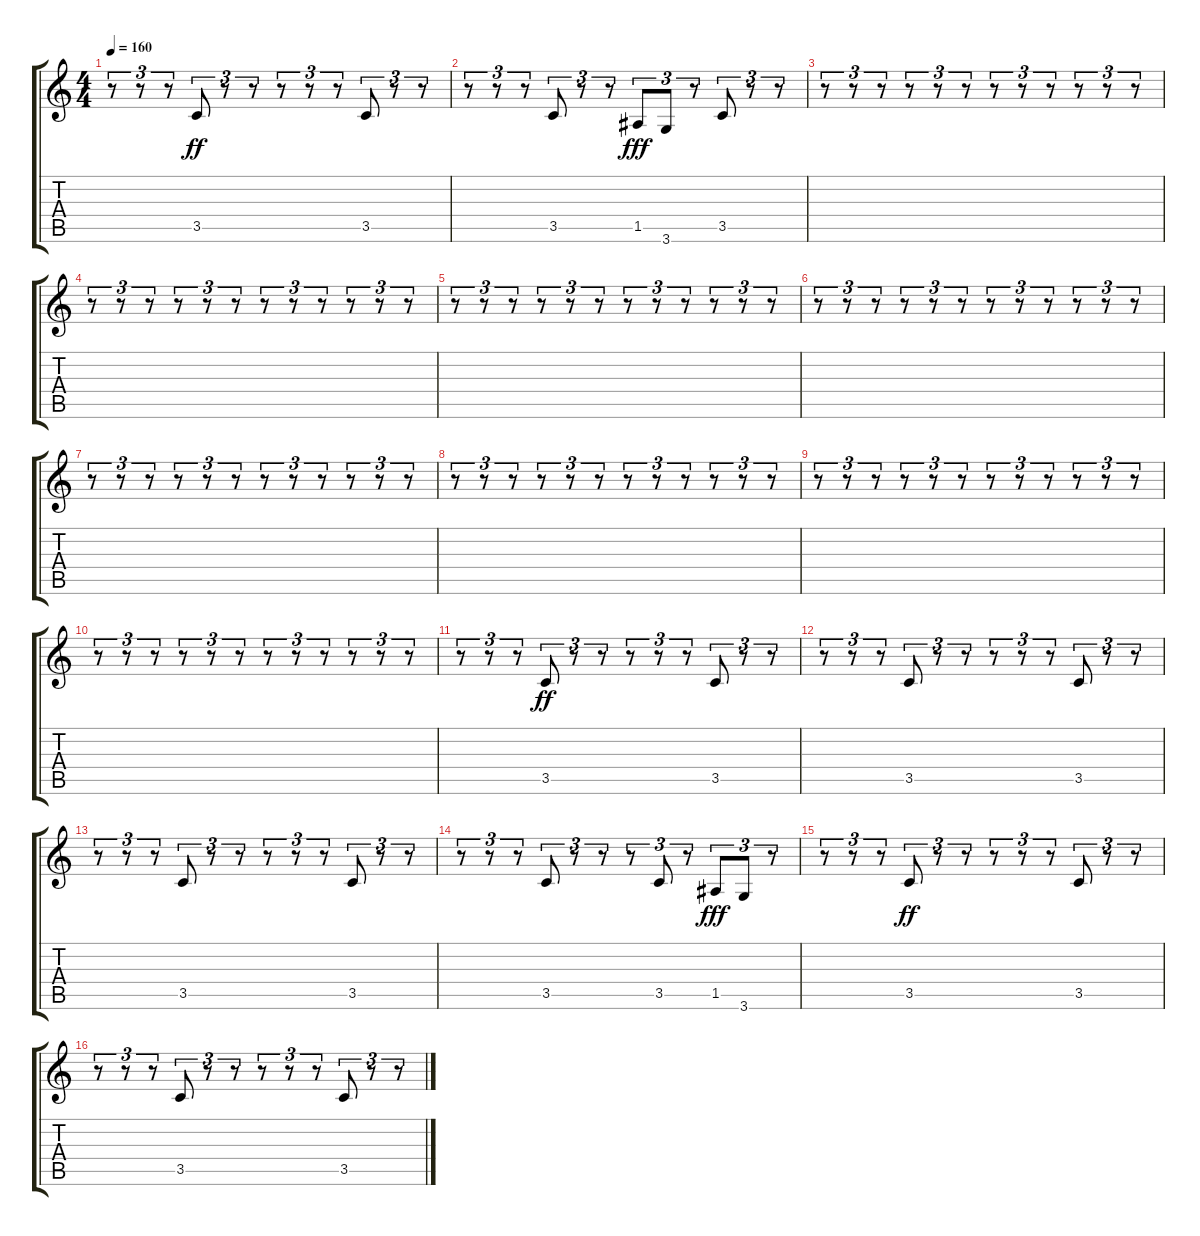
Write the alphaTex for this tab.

\track "" {instrument synthbass2}
\staff {score tabs}
\tuning (E4 B3 G3 D3 A2 E2) {hide}
\ts (4 4)
\tempo 160
\clef g2
\ks c
r.8{tu (3 2) dy ff} r.8{tu (3 2)} r.8{tu (3 2)} 3.5.8{tu (3 2)} r.8{tu (3 2)} r.8{tu (3 2)} r.8{tu (3 2)} r.8{tu (3 2)} r.8{tu (3 2)} 3.5.8{tu (3 2)} r.8{tu (3 2)} r.8{tu (3 2)} |
r.8{tu (3 2)} r.8{tu (3 2)} r.8{tu (3 2)} 3.5.8{tu (3 2)} r.8{tu (3 2)} r.8{tu (3 2)} 1.5.8{tu (3 2) dy fff} 3.6.8{tu (3 2)} r.8{tu (3 2)} 3.5.8{tu (3 2)} r.8{tu (3 2)} r.8{tu (3 2)} |
r.8{tu (3 2)} r.8{tu (3 2)} r.8{tu (3 2)} r.8{tu (3 2)} r.8{tu (3 2)} r.8{tu (3 2)} r.8{tu (3 2)} r.8{tu (3 2)} r.8{tu (3 2)} r.8{tu (3 2)} r.8{tu (3 2)} r.8{tu (3 2)} |
r.8{tu (3 2)} r.8{tu (3 2)} r.8{tu (3 2)} r.8{tu (3 2)} r.8{tu (3 2)} r.8{tu (3 2)} r.8{tu (3 2)} r.8{tu (3 2)} r.8{tu (3 2)} r.8{tu (3 2)} r.8{tu (3 2)} r.8{tu (3 2)} |
r.8{tu (3 2)} r.8{tu (3 2)} r.8{tu (3 2)} r.8{tu (3 2)} r.8{tu (3 2)} r.8{tu (3 2)} r.8{tu (3 2)} r.8{tu (3 2)} r.8{tu (3 2)} r.8{tu (3 2)} r.8{tu (3 2)} r.8{tu (3 2)} |
r.8{tu (3 2)} r.8{tu (3 2)} r.8{tu (3 2)} r.8{tu (3 2)} r.8{tu (3 2)} r.8{tu (3 2)} r.8{tu (3 2)} r.8{tu (3 2)} r.8{tu (3 2)} r.8{tu (3 2)} r.8{tu (3 2)} r.8{tu (3 2)} |
r.8{tu (3 2)} r.8{tu (3 2)} r.8{tu (3 2)} r.8{tu (3 2)} r.8{tu (3 2)} r.8{tu (3 2)} r.8{tu (3 2)} r.8{tu (3 2)} r.8{tu (3 2)} r.8{tu (3 2)} r.8{tu (3 2)} r.8{tu (3 2)} |
r.8{tu (3 2)} r.8{tu (3 2)} r.8{tu (3 2)} r.8{tu (3 2)} r.8{tu (3 2)} r.8{tu (3 2)} r.8{tu (3 2)} r.8{tu (3 2)} r.8{tu (3 2)} r.8{tu (3 2)} r.8{tu (3 2)} r.8{tu (3 2)} |
r.8{tu (3 2)} r.8{tu (3 2)} r.8{tu (3 2)} r.8{tu (3 2)} r.8{tu (3 2)} r.8{tu (3 2)} r.8{tu (3 2)} r.8{tu (3 2)} r.8{tu (3 2)} r.8{tu (3 2)} r.8{tu (3 2)} r.8{tu (3 2)} |
r.8{tu (3 2)} r.8{tu (3 2)} r.8{tu (3 2)} r.8{tu (3 2)} r.8{tu (3 2)} r.8{tu (3 2)} r.8{tu (3 2)} r.8{tu (3 2)} r.8{tu (3 2)} r.8{tu (3 2)} r.8{tu (3 2)} r.8{tu (3 2)} |
r.8{tu (3 2)} r.8{tu (3 2)} r.8{tu (3 2)} 3.5.8{tu (3 2) dy ff} r.8{tu (3 2)} r.8{tu (3 2)} r.8{tu (3 2)} r.8{tu (3 2)} r.8{tu (3 2)} 3.5.8{tu (3 2)} r.8{tu (3 2)} r.8{tu (3 2)} |
r.8{tu (3 2)} r.8{tu (3 2)} r.8{tu (3 2)} 3.5.8{tu (3 2)} r.8{tu (3 2)} r.8{tu (3 2)} r.8{tu (3 2)} r.8{tu (3 2)} r.8{tu (3 2)} 3.5.8{tu (3 2)} r.8{tu (3 2)} r.8{tu (3 2)} |
r.8{tu (3 2)} r.8{tu (3 2)} r.8{tu (3 2)} 3.5.8{tu (3 2)} r.8{tu (3 2)} r.8{tu (3 2)} r.8{tu (3 2)} r.8{tu (3 2)} r.8{tu (3 2)} 3.5.8{tu (3 2)} r.8{tu (3 2)} r.8{tu (3 2)} |
r.8{tu (3 2)} r.8{tu (3 2)} r.8{tu (3 2)} 3.5.8{tu (3 2)} r.8{tu (3 2)} r.8{tu (3 2)} r.8{tu (3 2)} 3.5.8{tu (3 2)} r.8{tu (3 2)} 1.5.8{tu (3 2) dy fff} 3.6.8{tu (3 2)} r.8{tu (3 2)} |
r.8{tu (3 2)} r.8{tu (3 2)} r.8{tu (3 2)} 3.5.8{tu (3 2) dy ff} r.8{tu (3 2)} r.8{tu (3 2)} r.8{tu (3 2)} r.8{tu (3 2)} r.8{tu (3 2)} 3.5.8{tu (3 2)} r.8{tu (3 2)} r.8{tu (3 2)} |
r.8{tu (3 2)} r.8{tu (3 2)} r.8{tu (3 2)} 3.5.8{tu (3 2)} r.8{tu (3 2)} r.8{tu (3 2)} r.8{tu (3 2)} r.8{tu (3 2)} r.8{tu (3 2)} 3.5.8{tu (3 2)} r.8{tu (3 2)} r.8{tu (3 2)}
